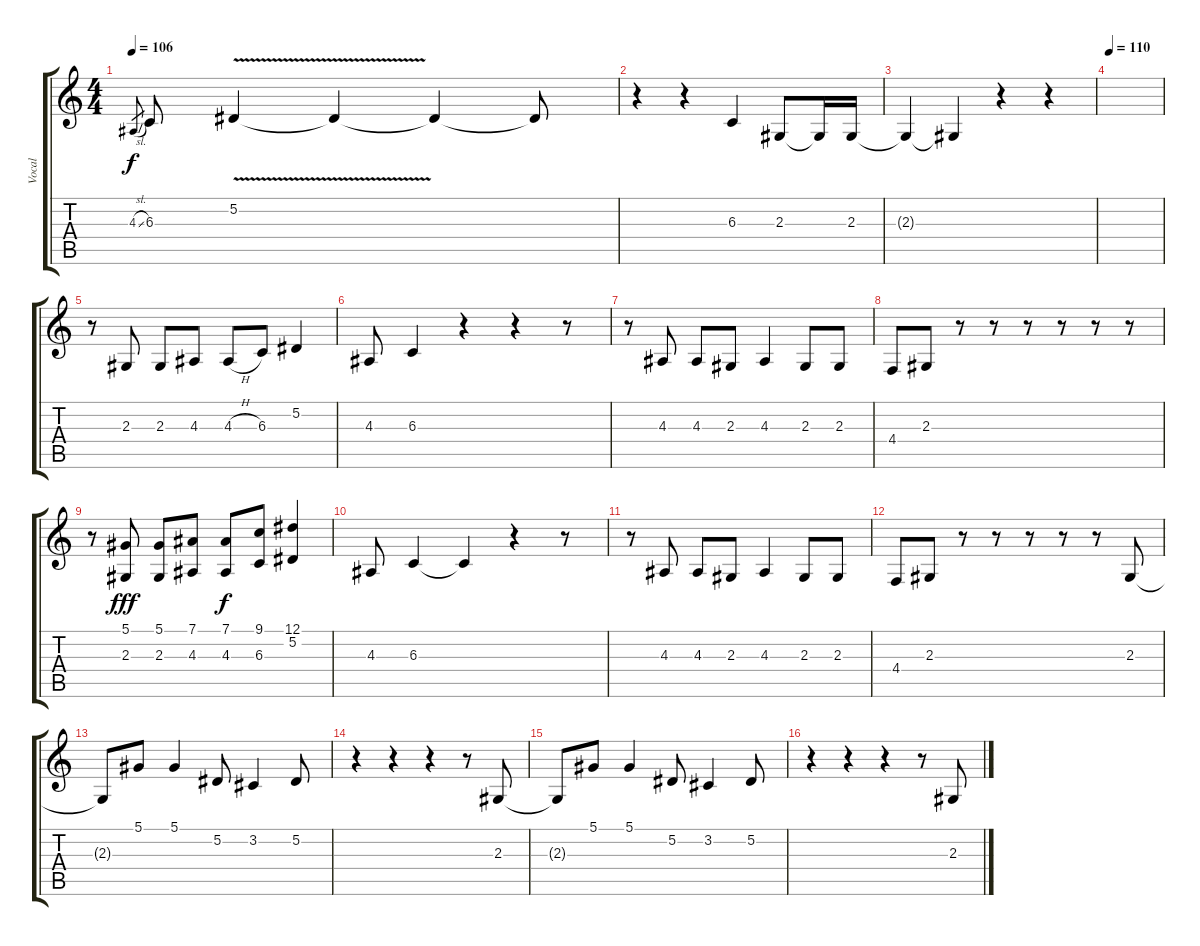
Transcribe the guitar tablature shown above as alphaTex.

\track ("Vocal" "Vocal") {instrument harmonica}
\staff {score tabs}
\tuning (Eb4 Bb3 Gb3 Db3 Ab2 Eb2) {hide}
\ts (4 4)
\tempo 106
\clef g2
\ks c
4.3{sl}.8{gr dy f} 6.3.8 5.2{v}.4 5.2{t}.4 5.2{t}.4 5.2{t}.8 |
r.4 r.4 6.3.4 2.3.8 2.3{t}.16 2.3.16 |
2.3{t}.4 2.3{t}.4 r.4 r.4 |
\tempo 110
|
r.8 2.3.8 2.3.8 4.3.8 4.3{h}.8 6.3.8 5.2.4 |
4.3.8 6.3.4 r.4 r.4 r.8 |
r.8 4.3.8 4.3.8 2.3.8 4.3.4 2.3.8 2.3.8 |
4.4.8 2.3.8 r.8 r.8 r.8 r.8 r.8 r.8 |
r.8 (5.1 2.3).8{dy fff} (5.1 2.3).8 (7.1 4.3).8 (7.1 4.3).8{dy f} (9.1 6.3).8 (12.1 5.2).4 |
4.3.8 6.3.4 6.3{t}.4 r.4 r.8 |
r.8 4.3.8 4.3.8 2.3.8 4.3.4 2.3.8 2.3.8 |
4.4.8 2.3.8 r.8 r.8 r.8 r.8 r.8 2.3.8 |
2.3{t}.8 5.1.8 5.1.4 5.2.8 3.2.4 5.2.8 |
r.4 r.4 r.4 r.8 2.3.8 |
2.3{t}.8 5.1.8 5.1.4 5.2.8 3.2.4 5.2.8 |
r.4 r.4 r.4 r.8 2.3.8
